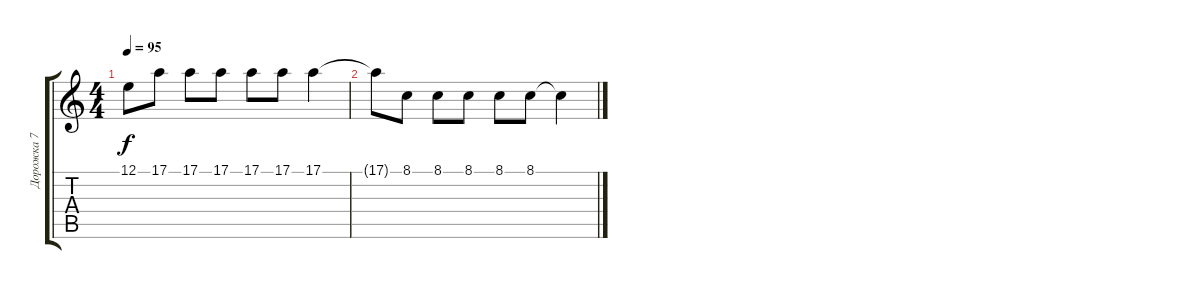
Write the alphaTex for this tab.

\track ("Дорожка 7" "Дорожка 7") {instrument acousticgrandpiano}
\staff {score tabs}
\tuning (E4 B3 G3 D3 A2 E2) {hide}
\ts (4 4)
\tempo 95
\clef g2
\ks c
12.1{t}.8{dy f} 17.1.8 17.1.8 17.1.8 17.1.8 17.1.8 17.1.4 |
17.1{t}.8 8.1.8 8.1.8 8.1.8 8.1.8 8.1.8 8.1{t}.4
